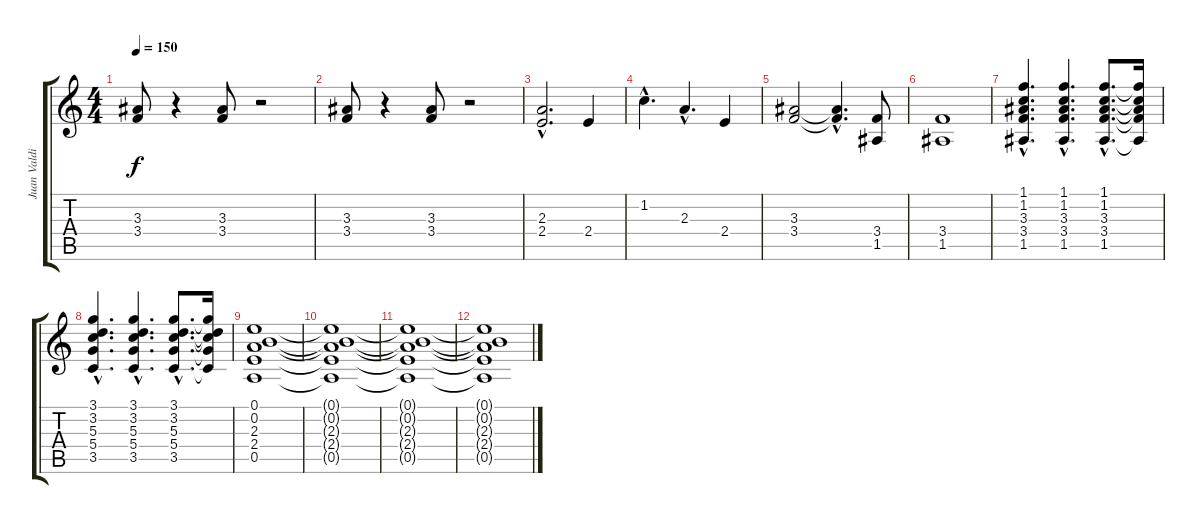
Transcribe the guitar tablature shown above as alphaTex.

\track ("Juan Valdivia" "Juan Valdi") {instrument distortionguitar}
\staff {score tabs}
\tuning (E4 B3 G3 D3 A2 E2) {hide}
\ts (4 4)
\tempo 150
\clef g2
\ks c
(3.3 3.4).8{dy f} r.4 (3.3 3.4).8 r.2 |
(3.3 3.4).8 r.4 (3.3 3.4).8 r.2 |
(2.3{hac} 2.4{hac}).2{d} 2.4.4 |
1.2{hac}.4{d} 2.3{hac}.4{d} 2.4.4 |
(3.3 3.4).2 (3.3{hac t} 3.4{hac t}).4{d} (3.4 1.5).8 |
(3.4 1.5).1 |
(1.1{hac} 1.2{hac} 3.3{hac} 3.4{hac} 1.5{hac}).4{d} (1.1{hac} 1.2{hac} 3.3{hac} 3.4{hac} 1.5{hac}).4{d} (1.1{hac} 1.2{hac} 3.3{hac} 3.4{hac} 1.5{hac}).8{d} (1.1{t} 1.2{t} 3.3{t} 3.4{t} 1.5{t}).16 |
(3.1{hac} 3.2{hac} 5.3{hac} 5.4{hac} 3.5{hac}).4{d} (3.1{hac} 3.2{hac} 5.3{hac} 5.4{hac} 3.5{hac}).4{d} (3.1{hac} 3.2{hac} 5.3{hac} 5.4{hac} 3.5{hac}).8{d} (3.1{t} 3.2{t} 5.3{t} 5.4{t} 3.5{t}).16 |
(0.1 0.2 2.3 2.4 0.5).1{volume 0} |
(0.1{t} 0.2{t} 2.3{t} 2.4{t} 0.5{t}).1 |
(0.1{t} 0.2{t} 2.3{t} 2.4{t} 0.5{t}).1 |
(0.1{t} 0.2{t} 2.3{t} 2.4{t} 0.5{t}).1
